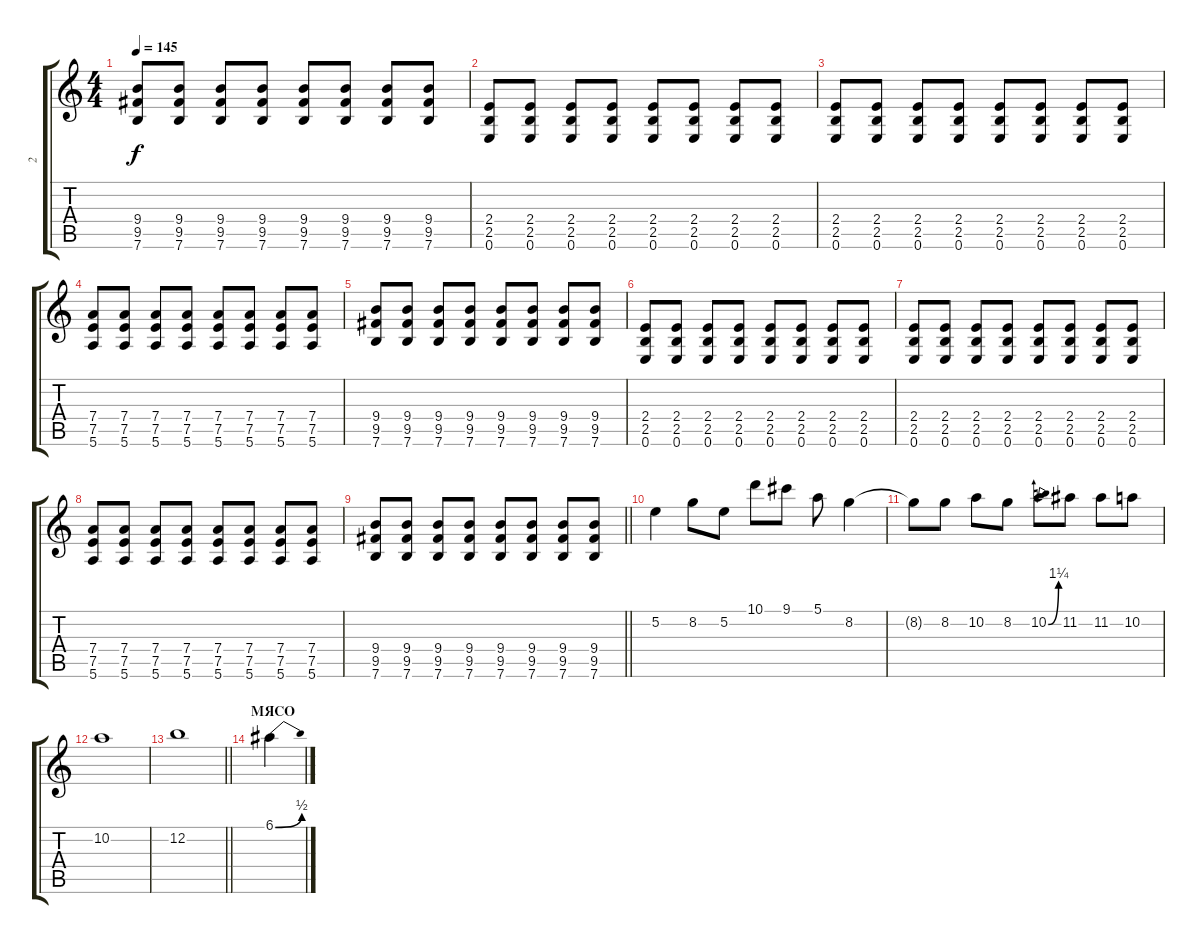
\track ("2" "2") {instrument distortionguitar}
\staff {score tabs}
\tuning (E4 B3 G3 D3 A2 E2) {hide}
\ts (4 4)
\tempo 145
\clef g2
\ks c
(9.4 9.5 7.6).8{dy f} (9.4 9.5 7.6).8 (9.4 9.5 7.6).8 (9.4 9.5 7.6).8 (9.4 9.5 7.6).8 (9.4 9.5 7.6).8 (9.4 9.5 7.6).8 (9.4 9.5 7.6).8 |
(2.4 2.5 0.6).8 (2.4 2.5 0.6).8 (2.4 2.5 0.6).8 (2.4 2.5 0.6).8 (2.4 2.5 0.6).8 (2.4 2.5 0.6).8 (2.4 2.5 0.6).8 (2.4 2.5 0.6).8 |
(2.4 2.5 0.6).8 (2.4 2.5 0.6).8 (2.4 2.5 0.6).8 (2.4 2.5 0.6).8 (2.4 2.5 0.6).8 (2.4 2.5 0.6).8 (2.4 2.5 0.6).8 (2.4 2.5 0.6).8 |
(7.4 7.5 5.6).8 (7.4 7.5 5.6).8 (7.4 7.5 5.6).8 (7.4 7.5 5.6).8 (7.4 7.5 5.6).8 (7.4 7.5 5.6).8 (7.4 7.5 5.6).8 (7.4 7.5 5.6).8 |
(9.4 9.5 7.6).8 (9.4 9.5 7.6).8 (9.4 9.5 7.6).8 (9.4 9.5 7.6).8 (9.4 9.5 7.6).8 (9.4 9.5 7.6).8 (9.4 9.5 7.6).8 (9.4 9.5 7.6).8 |
(2.4 2.5 0.6).8 (2.4 2.5 0.6).8 (2.4 2.5 0.6).8 (2.4 2.5 0.6).8 (2.4 2.5 0.6).8 (2.4 2.5 0.6).8 (2.4 2.5 0.6).8 (2.4 2.5 0.6).8 |
(2.4 2.5 0.6).8 (2.4 2.5 0.6).8 (2.4 2.5 0.6).8 (2.4 2.5 0.6).8 (2.4 2.5 0.6).8 (2.4 2.5 0.6).8 (2.4 2.5 0.6).8 (2.4 2.5 0.6).8 |
(7.4 7.5 5.6).8 (7.4 7.5 5.6).8 (7.4 7.5 5.6).8 (7.4 7.5 5.6).8 (7.4 7.5 5.6).8 (7.4 7.5 5.6).8 (7.4 7.5 5.6).8 (7.4 7.5 5.6).8 |
\barLineRight lightlight
(9.4 9.5 7.6).8 (9.4 9.5 7.6).8 (9.4 9.5 7.6).8 (9.4 9.5 7.6).8 (9.4 9.5 7.6).8 (9.4 9.5 7.6).8 (9.4 9.5 7.6).8 (9.4 9.5 7.6).8 |
5.2.4 8.2.8 5.2.8 10.1.8 9.1.8 5.1.8 8.2.4 |
8.2{t}.8 8.2.8 10.2.8 8.2.8 10.2{be (bend 0 0 60 5)}.8 11.2.8 11.2.8 10.2.8 |
10.2.1 |
\barLineRight lightlight
12.2.1 |
\section ("" "МЯСО")
6.1{be (bend 0 0 60 2)}.4
